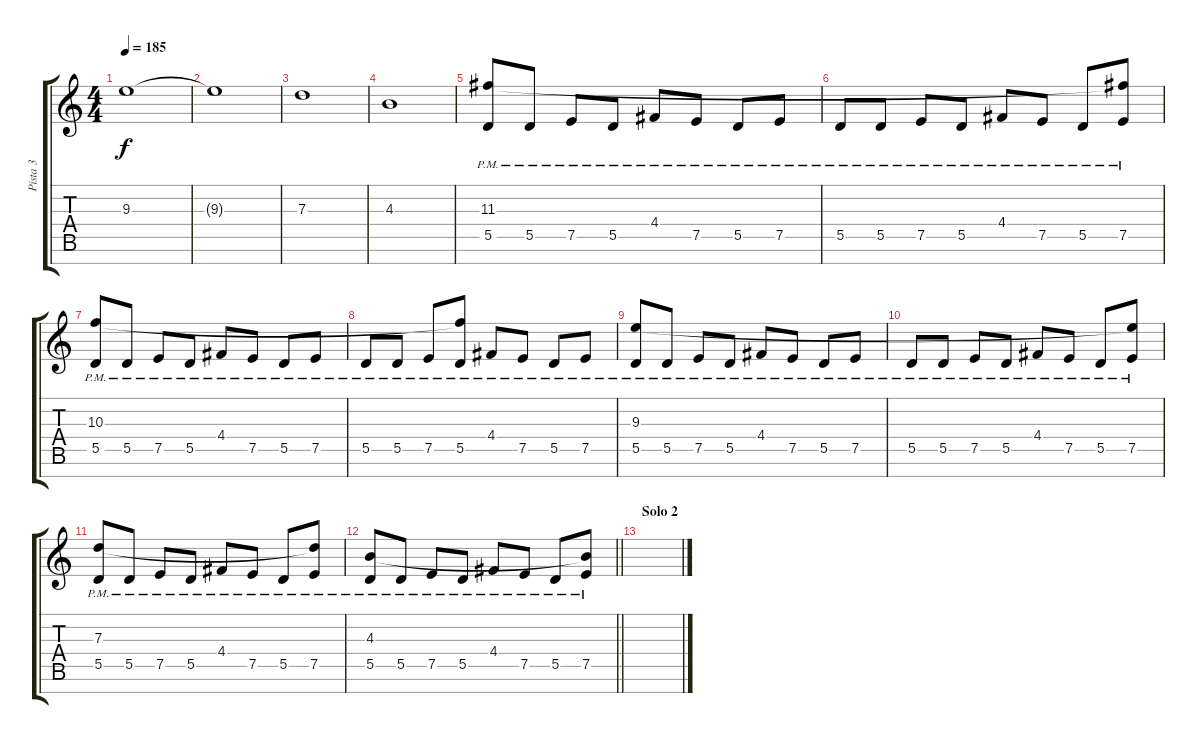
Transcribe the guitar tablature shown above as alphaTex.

\track ("Pista 3" "Pista 3") {instrument distortionguitar}
\staff {score tabs}
\tuning (E4 B3 G3 D3 A2 E2 B1) {hide}
\ts (4 4)
\tempo 185
\clef g2
\ks c
9.3.1{dy f} |
9.3{t}.1 |
7.3.1 |
4.3.1 |
(11.3 5.5{pm}).8 5.5{pm}.8 7.5{pm}.8 5.5{pm}.8 4.4{pm}.8 7.5{pm}.8 5.5{pm}.8 7.5{pm}.8 |
5.5{pm}.8 5.5{pm}.8 7.5{pm}.8 5.5{pm}.8 4.4{pm}.8 7.5{pm}.8 5.5{pm}.8 (11.3{t} 7.5{pm}).8 |
(10.3 5.5{pm}).8 5.5{pm}.8 7.5{pm}.8 5.5{pm}.8 4.4{pm}.8 7.5{pm}.8 5.5{pm}.8 7.5{pm}.8 |
5.5{pm}.8 5.5{pm}.8 7.5{pm}.8 (10.3{t} 5.5{pm}).8 4.4{pm}.8 7.5{pm}.8 5.5{pm}.8 7.5{pm}.8 |
(9.3 5.5{pm}).8 5.5{pm}.8 7.5{pm}.8 5.5{pm}.8 4.4{pm}.8 7.5{pm}.8 5.5{pm}.8 7.5{pm}.8 |
5.5{pm}.8 5.5{pm}.8 7.5{pm}.8 5.5{pm}.8 4.4{pm}.8 7.5{pm}.8 5.5{pm}.8 (9.3{t} 7.5{pm}).8 |
(7.3 5.5{pm}).8 5.5{pm}.8 7.5{pm}.8 5.5{pm}.8 4.4{pm}.8 7.5{pm}.8 5.5{pm}.8 (7.3{t} 7.5{pm}).8 |
\barLineRight lightlight
(4.3 5.5{pm}).8 5.5{pm}.8 7.5{pm}.8 5.5{pm}.8 4.4{pm}.8 7.5{pm}.8 5.5{pm}.8 (4.3{t} 7.5{pm}).8 |
\section ("" "Solo 2")
